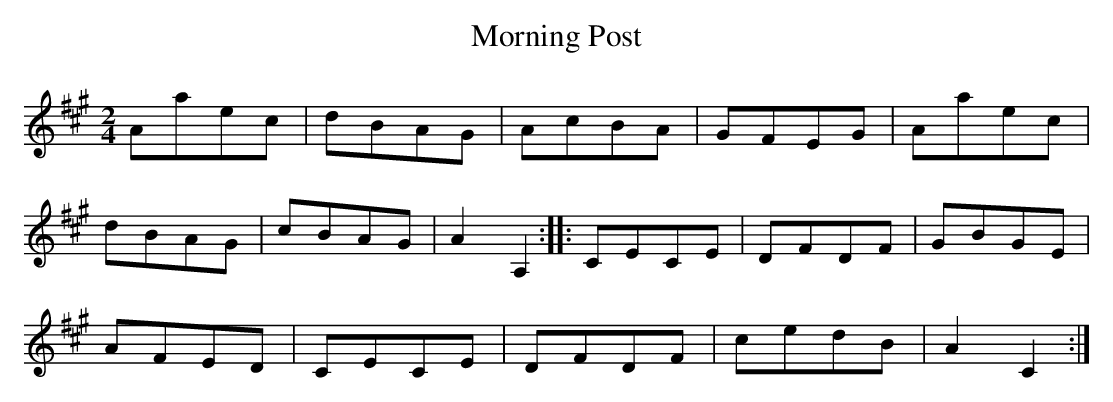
X:1
T:Morning Post
M:2/4
L:1/8
K:A
Aaec|dBAG|AcBA|GFEG|Aaec|
dBAG|cBAG|A2A,2::CECE|DFDF|GBGE|
AFED|CECE|DFDF|cedB|A2C2:|]
